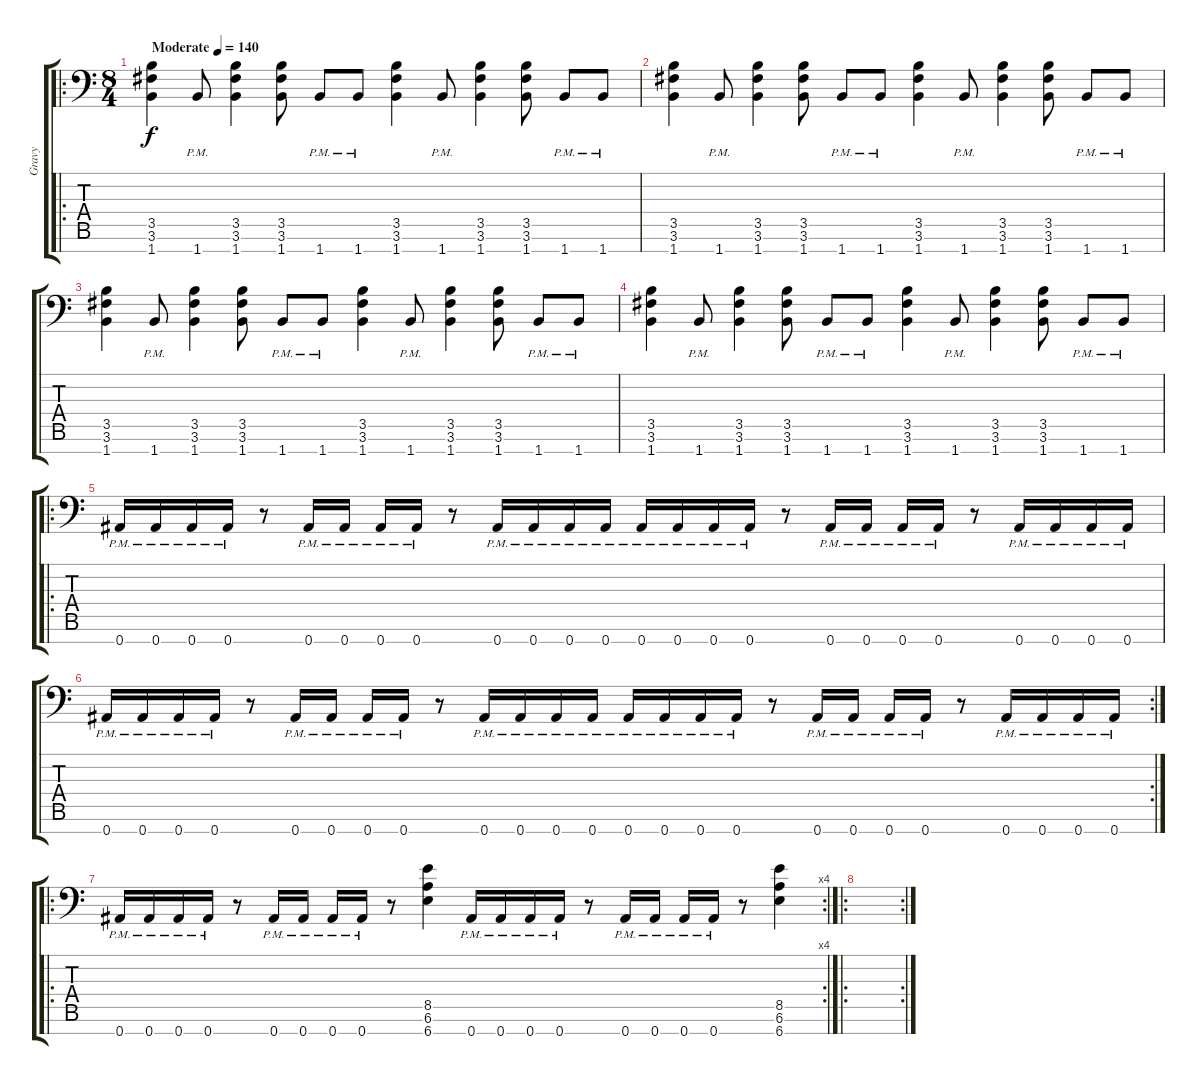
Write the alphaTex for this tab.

\track ("Gravy" "Gravy") {instrument distortionguitar}
\staff {score tabs}
\tuning (Eb4 Bb3 Gb3 Db3 Ab2 Eb2 Bb1) {hide}
\ro
\ts (8 4)
\tempo (140 "Moderate")
\clef f4
\ks c
(3.5 3.6 1.7).4{dy f instrument distortionguitar} 1.7{pm}.8 (3.5 3.6 1.7).4 (3.5 3.6 1.7).8 1.7{pm}.8 1.7{pm}.8 (3.5 3.6 1.7).4 1.7{pm}.8 (3.5 3.6 1.7).4 (3.5 3.6 1.7).8 1.7{pm}.8 1.7{pm}.8 |
(3.5 3.6 1.7).4 1.7{pm}.8 (3.5 3.6 1.7).4 (3.5 3.6 1.7).8 1.7{pm}.8 1.7{pm}.8 (3.5 3.6 1.7).4 1.7{pm}.8 (3.5 3.6 1.7).4 (3.5 3.6 1.7).8 1.7{pm}.8 1.7{pm}.8 |
(3.5 3.6 1.7).4 1.7{pm}.8 (3.5 3.6 1.7).4 (3.5 3.6 1.7).8 1.7{pm}.8 1.7{pm}.8 (3.5 3.6 1.7).4 1.7{pm}.8 (3.5 3.6 1.7).4 (3.5 3.6 1.7).8 1.7{pm}.8 1.7{pm}.8 |
(3.5 3.6 1.7).4 1.7{pm}.8 (3.5 3.6 1.7).4 (3.5 3.6 1.7).8 1.7{pm}.8 1.7{pm}.8 (3.5 3.6 1.7).4 1.7{pm}.8 (3.5 3.6 1.7).4 (3.5 3.6 1.7).8 1.7{pm}.8 1.7{pm}.8 |
\ro
0.7{pm}.16 0.7{pm}.16 0.7{pm}.16 0.7{pm}.16 r.8 0.7{pm}.16 0.7{pm}.16 0.7{pm}.16 0.7{pm}.16 r.8 0.7{pm}.16 0.7{pm}.16 0.7{pm}.16 0.7{pm}.16 0.7{pm}.16 0.7{pm}.16 0.7{pm}.16 0.7{pm}.16 r.8 0.7{pm}.16 0.7{pm}.16 0.7{pm}.16 0.7{pm}.16 r.8 0.7{pm}.16 0.7{pm}.16 0.7{pm}.16 0.7{pm}.16 |
\rc 2
0.7{pm}.16 0.7{pm}.16 0.7{pm}.16 0.7{pm}.16 r.8 0.7{pm}.16 0.7{pm}.16 0.7{pm}.16 0.7{pm}.16 r.8 0.7{pm}.16 0.7{pm}.16 0.7{pm}.16 0.7{pm}.16 0.7{pm}.16 0.7{pm}.16 0.7{pm}.16 0.7{pm}.16 r.8 0.7{pm}.16 0.7{pm}.16 0.7{pm}.16 0.7{pm}.16 r.8 0.7{pm}.16 0.7{pm}.16 0.7{pm}.16 0.7{pm}.16 |
\ro
\rc 4
0.7{pm}.16 0.7{pm}.16 0.7{pm}.16 0.7{pm}.16 r.8 0.7{pm}.16 0.7{pm}.16 0.7{pm}.16 0.7{pm}.16 r.8 (8.5 6.6 6.7).4 0.7{pm}.16 0.7{pm}.16 0.7{pm}.16 0.7{pm}.16 r.8 0.7{pm}.16 0.7{pm}.16 0.7{pm}.16 0.7{pm}.16 r.8 (8.5 6.6 6.7).4 |
\ro
\rc 2
